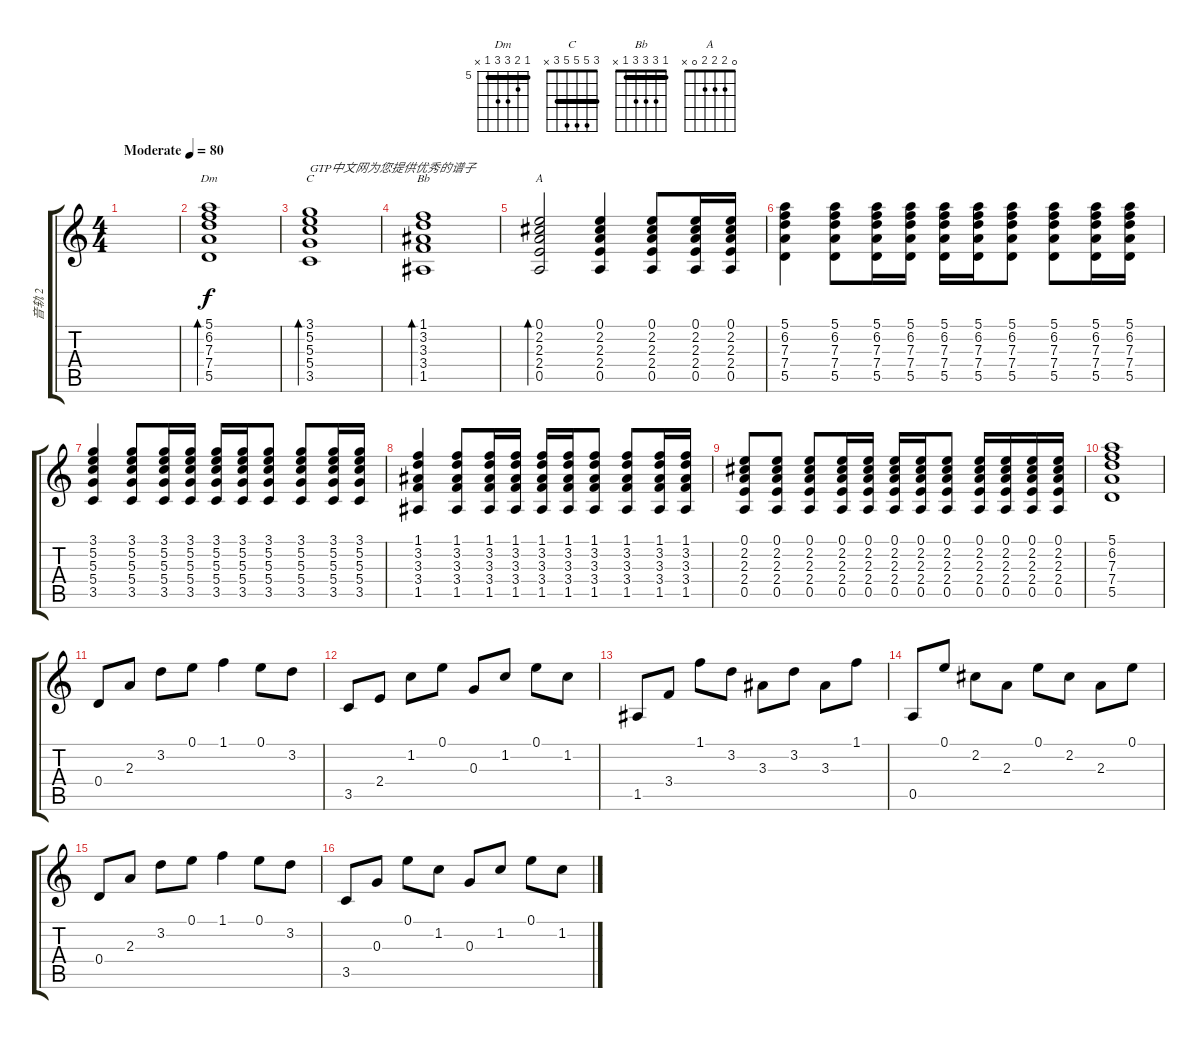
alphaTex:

\track ("音轨 2" "音轨 2") {instrument acousticguitarsteel}
\staff {score tabs}
\tuning (E4 B3 G3 D3 A2 E2) {hide}
\chord ("Dm" 5 6 7 7 5 x) {firstfret 5 barre 5}
\chord ("C" 3 5 5 5 3 x) {barre 3}
\chord ("Bb" 1 3 3 3 1 x) {barre 1}
\chord ("A" 0 2 2 2 0 x)
\ts (4 4)
\tempo (80 "Moderate")
\clef g2
\ks c
|
(5.1 6.2 7.3 7.4 5.5).1{bd 480 ch "Dm"} |
(3.1 5.2 5.3 5.4 3.5).1{bd 480 ch "C" txt "GTP中文网为您提供优秀的谱子"} |
(1.1 3.2 3.3 3.4 1.5).1{bd 480 ch "Bb"} |
(0.1 2.2 2.3 2.4 0.5).2{bd 480 ch "A"} (0.1 2.2 2.3 2.4 0.5).4 (0.1 2.2 2.3 2.4 0.5).8 (0.1 2.2 2.3 2.4 0.5).16 (0.1 2.2 2.3 2.4 0.5).16 |
(5.1 6.2 7.3 7.4 5.5).4 (5.1 6.2 7.3 7.4 5.5).8 (5.1 6.2 7.3 7.4 5.5).16 (5.1 6.2 7.3 7.4 5.5).16 (5.1 6.2 7.3 7.4 5.5).16 (5.1 6.2 7.3 7.4 5.5).16 (5.1 6.2 7.3 7.4 5.5).8 (5.1 6.2 7.3 7.4 5.5).8 (5.1 6.2 7.3 7.4 5.5).16 (5.1 6.2 7.3 7.4 5.5).16 |
(3.1 5.2 5.3 5.4 3.5).4 (3.1 5.2 5.3 5.4 3.5).8 (3.1 5.2 5.3 5.4 3.5).16 (3.1 5.2 5.3 5.4 3.5).16 (3.1 5.2 5.3 5.4 3.5).16 (3.1 5.2 5.3 5.4 3.5).16 (3.1 5.2 5.3 5.4 3.5).8 (3.1 5.2 5.3 5.4 3.5).8 (3.1 5.2 5.3 5.4 3.5).16 (3.1 5.2 5.3 5.4 3.5).16 |
(1.1 3.2 3.3 3.4 1.5).4 (1.1 3.2 3.3 3.4 1.5).8 (1.1 3.2 3.3 3.4 1.5).16 (1.1 3.2 3.3 3.4 1.5).16 (1.1 3.2 3.3 3.4 1.5).16 (1.1 3.2 3.3 3.4 1.5).16 (1.1 3.2 3.3 3.4 1.5).8 (1.1 3.2 3.3 3.4 1.5).8 (1.1 3.2 3.3 3.4 1.5).16 (1.1 3.2 3.3 3.4 1.5).16 |
(0.1 2.2 2.3 2.4 0.5).8 (0.1 2.2 2.3 2.4 0.5).8 (0.1 2.2 2.3 2.4 0.5).8 (0.1 2.2 2.3 2.4 0.5).16 (0.1 2.2 2.3 2.4 0.5).16 (0.1 2.2 2.3 2.4 0.5).16 (0.1 2.2 2.3 2.4 0.5).16 (0.1 2.2 2.3 2.4 0.5).8 (0.1 2.2 2.3 2.4 0.5).16 (0.1 2.2 2.3 2.4 0.5).16 (0.1 2.2 2.3 2.4 0.5).16 (0.1 2.2 2.3 2.4 0.5).16 |
(5.1 6.2 7.3 7.4 5.5).1 |
0.4.8 2.3.8 3.2.8 0.1.8 1.1.4 0.1.8 3.2.8 |
3.5.8 2.4.8 1.2.8 0.1.8 0.3.8 1.2.8 0.1.8 1.2.8 |
1.5.8 3.4.8 1.1.8 3.2.8 3.3.8 3.2.8 3.3.8 1.1.8 |
0.5.8 0.1.8 2.2.8 2.3.8 0.1.8 2.2.8 2.3.8 0.1.8 |
0.4.8 2.3.8 3.2.8 0.1.8 1.1.4 0.1.8 3.2.8 |
3.5.8 0.3.8 0.1.8 1.2.8 0.3.8 1.2.8 0.1.8 1.2.8
